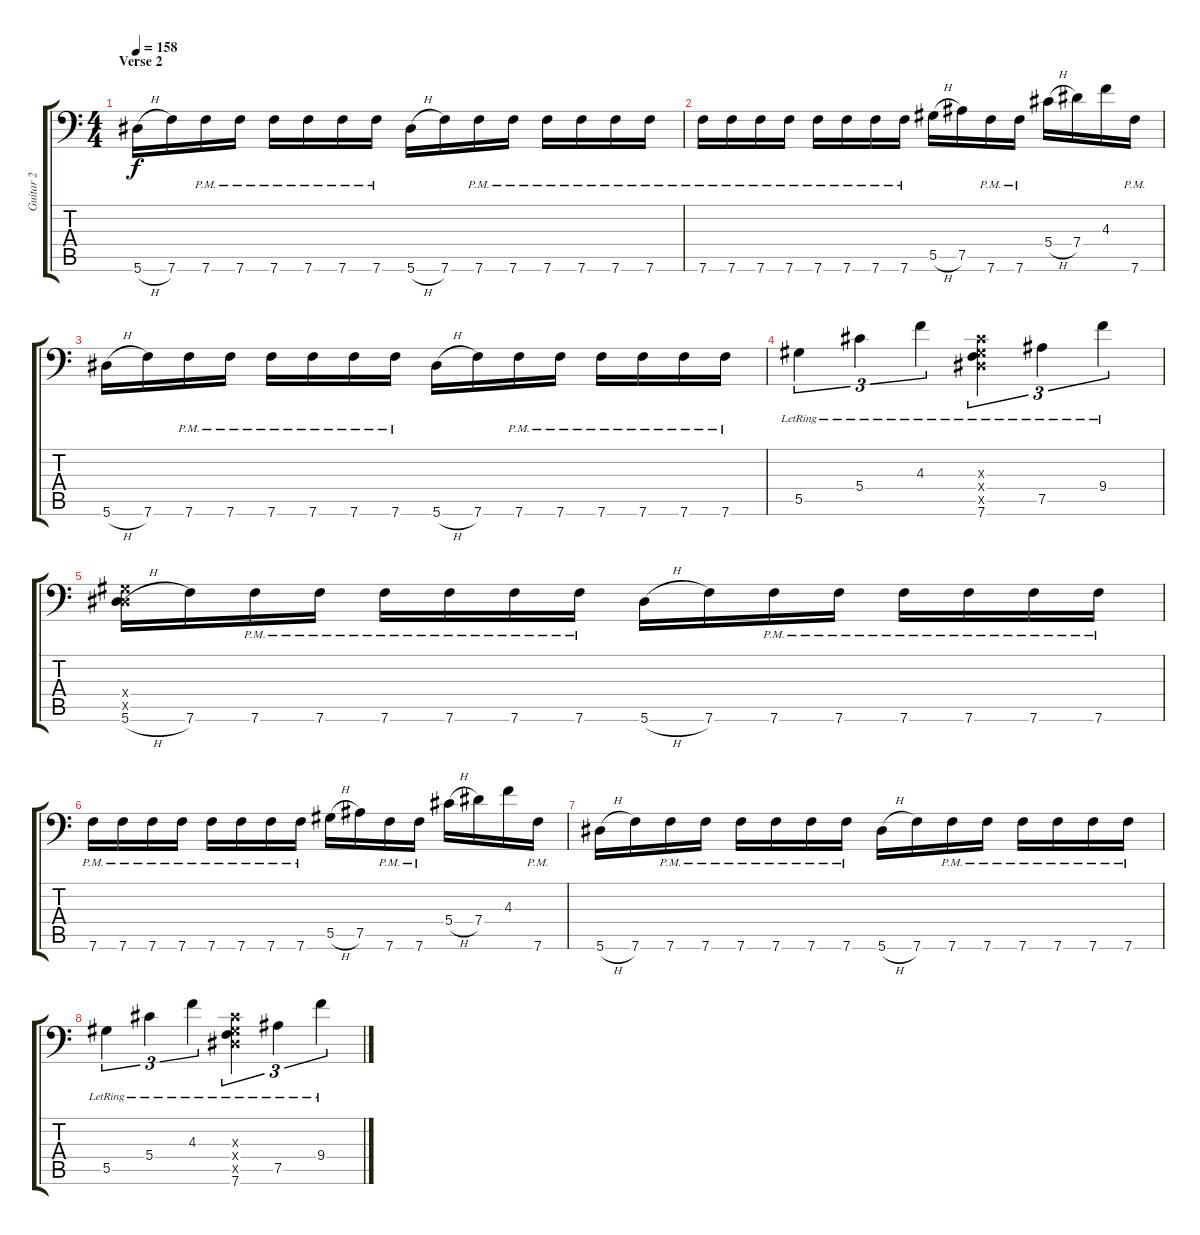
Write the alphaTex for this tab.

\track ("Guitar 2" "Guitar 2") {instrument distortionguitar}
\staff {score tabs}
\tuning (Bb3 F3 Db3 Ab2 Eb2 Bb1) {hide}
\ts (4 4)
\section ("" "Verse 2")
\tempo 158
\clef f4
\ks c
5.6{h}.16{dy f} 7.6.16 7.6{pm}.16 7.6{pm}.16 7.6{pm}.16 7.6{pm}.16 7.6{pm}.16 7.6{pm}.16 5.6{h}.16 7.6.16 7.6{pm}.16 7.6{pm}.16 7.6{pm}.16 7.6{pm}.16 7.6{pm}.16 7.6{pm}.16 |
7.6{pm}.16 7.6{pm}.16 7.6{pm}.16 7.6{pm}.16 7.6{pm}.16 7.6{pm}.16 7.6{pm}.16 7.6{pm}.16 5.5{h}.16 7.5.16 7.6{pm}.16 7.6{pm}.16 5.4{h}.16 7.4.16 4.3.16 7.6{pm}.16 |
5.6{h}.16 7.6.16 7.6{pm}.16 7.6{pm}.16 7.6{pm}.16 7.6{pm}.16 7.6{pm}.16 7.6{pm}.16 5.6{h}.16 7.6.16 7.6{pm}.16 7.6{pm}.16 7.6{pm}.16 7.6{pm}.16 7.6{pm}.16 7.6{pm}.16 |
5.5{lr}.4{tu (3 2)} 5.4{lr}.4{tu (3 2)} 4.3{lr}.4{tu (3 2)} (0.3{x} 0.4{x} 0.5{x} 7.6{lr}).4{tu (3 2)} 7.5{lr}.4{tu (3 2)} 9.4{lr}.4{tu (3 2)} |
(0.4{x} 0.5{x} 5.6{h}).16 7.6.16 7.6{pm}.16 7.6{pm}.16 7.6{pm}.16 7.6{pm}.16 7.6{pm}.16 7.6{pm}.16 5.6{h}.16 7.6.16 7.6{pm}.16 7.6{pm}.16 7.6{pm}.16 7.6{pm}.16 7.6{pm}.16 7.6{pm}.16 |
7.6{pm}.16 7.6{pm}.16 7.6{pm}.16 7.6{pm}.16 7.6{pm}.16 7.6{pm}.16 7.6{pm}.16 7.6{pm}.16 5.5{h}.16 7.5.16 7.6{pm}.16 7.6{pm}.16 5.4{h}.16 7.4.16 4.3.16 7.6{pm}.16 |
5.6{h}.16 7.6.16 7.6{pm}.16 7.6{pm}.16 7.6{pm}.16 7.6{pm}.16 7.6{pm}.16 7.6{pm}.16 5.6{h}.16 7.6.16 7.6{pm}.16 7.6{pm}.16 7.6{pm}.16 7.6{pm}.16 7.6{pm}.16 7.6{pm}.16 |
5.5{lr}.4{tu (3 2)} 5.4{lr}.4{tu (3 2)} 4.3{lr}.4{tu (3 2)} (0.3{x} 0.4{x} 0.5{x} 7.6{lr}).4{tu (3 2)} 7.5{lr}.4{tu (3 2)} 9.4{lr}.4{tu (3 2)}
